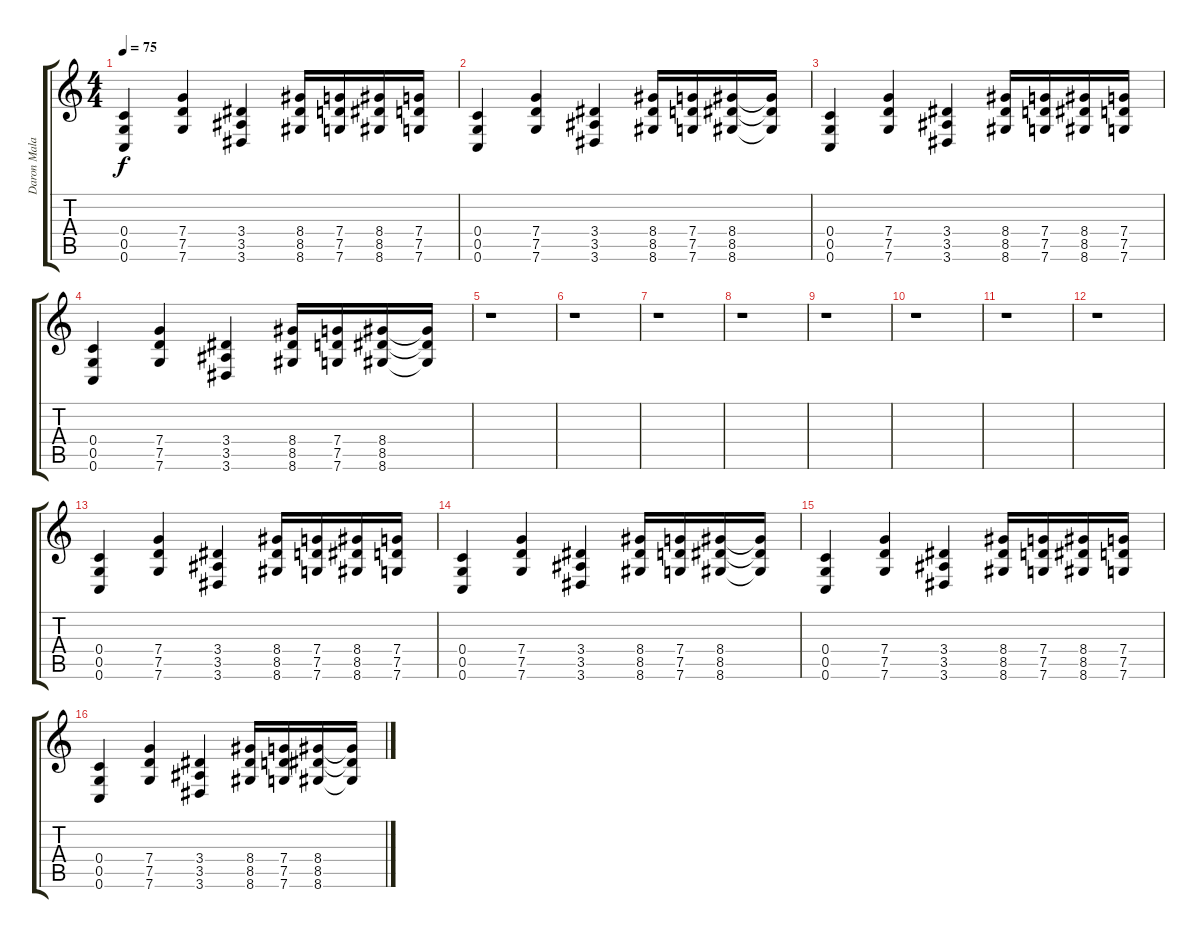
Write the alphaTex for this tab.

\track ("Daron Malakian" "Daron Mala") {instrument distortionguitar}
\staff {score tabs}
\tuning (D4 A3 F3 C3 G2 C2) {hide}
\ts (4 4)
\tempo 75
\clef g2
\ks c
(0.4 0.5 0.6).4{dy f} (7.4 7.5 7.6).4 (3.4 3.5 3.6).4 (8.4 8.5 8.6).16 (7.4 7.5 7.6).16 (8.4 8.5 8.6).16 (7.4 7.5 7.6).16 |
(0.4 0.5 0.6).4 (7.4 7.5 7.6).4 (3.4 3.5 3.6).4 (8.4 8.5 8.6).16 (7.4 7.5 7.6).16 (8.4 8.5 8.6).16 (8.4{t} 8.5{t} 8.6{t}).16 |
(0.4 0.5 0.6).4 (7.4 7.5 7.6).4 (3.4 3.5 3.6).4 (8.4 8.5 8.6).16 (7.4 7.5 7.6).16 (8.4 8.5 8.6).16 (7.4 7.5 7.6).16 |
(0.4 0.5 0.6).4 (7.4 7.5 7.6).4 (3.4 3.5 3.6).4 (8.4 8.5 8.6).16 (7.4 7.5 7.6).16 (8.4 8.5 8.6).16 (8.4{t} 8.5{t} 8.6{t}).16 |
r.1 |
r.1 |
r.1 |
r.1 |
r.1 |
r.1 |
r.1 |
r.1 |
(0.4 0.5 0.6).4 (7.4 7.5 7.6).4 (3.4 3.5 3.6).4 (8.4 8.5 8.6).16 (7.4 7.5 7.6).16 (8.4 8.5 8.6).16 (7.4 7.5 7.6).16 |
(0.4 0.5 0.6).4 (7.4 7.5 7.6).4 (3.4 3.5 3.6).4 (8.4 8.5 8.6).16 (7.4 7.5 7.6).16 (8.4 8.5 8.6).16 (8.4{t} 8.5{t} 8.6{t}).16 |
(0.4 0.5 0.6).4 (7.4 7.5 7.6).4 (3.4 3.5 3.6).4 (8.4 8.5 8.6).16 (7.4 7.5 7.6).16 (8.4 8.5 8.6).16 (7.4 7.5 7.6).16 |
(0.4 0.5 0.6).4 (7.4 7.5 7.6).4 (3.4 3.5 3.6).4 (8.4 8.5 8.6).16 (7.4 7.5 7.6).16 (8.4 8.5 8.6).16 (8.4{t} 8.5{t} 8.6{t}).16
